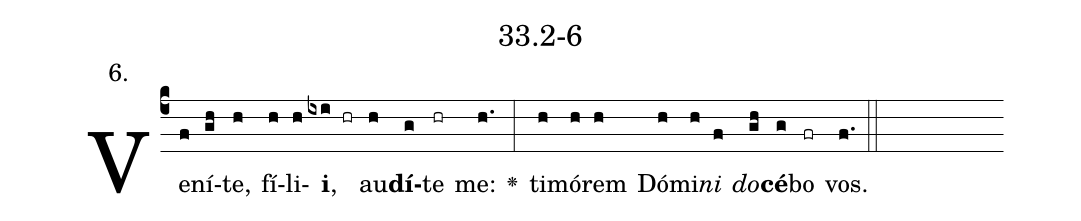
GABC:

name: 33.2-6;
annotation: 6.;
%%
(c4)Ve(f)ní(gh)te,(h) fí(h)li(h)<b>i</b>,(ixi hr) au(h)<b>dí</b>(g)te(hr) me:(h.) <v>\greheightstar</v>(:) ti(h)mó(h)rem(h) Dó(h)mi(h)<i>ni</i>(f) <i>do</i>(gh)<b>cé</b>(g)bo(fr) vos.(f.) (::)


%E(h) u(h) o(f) u(gh) a(g) e.(f.) (::)
